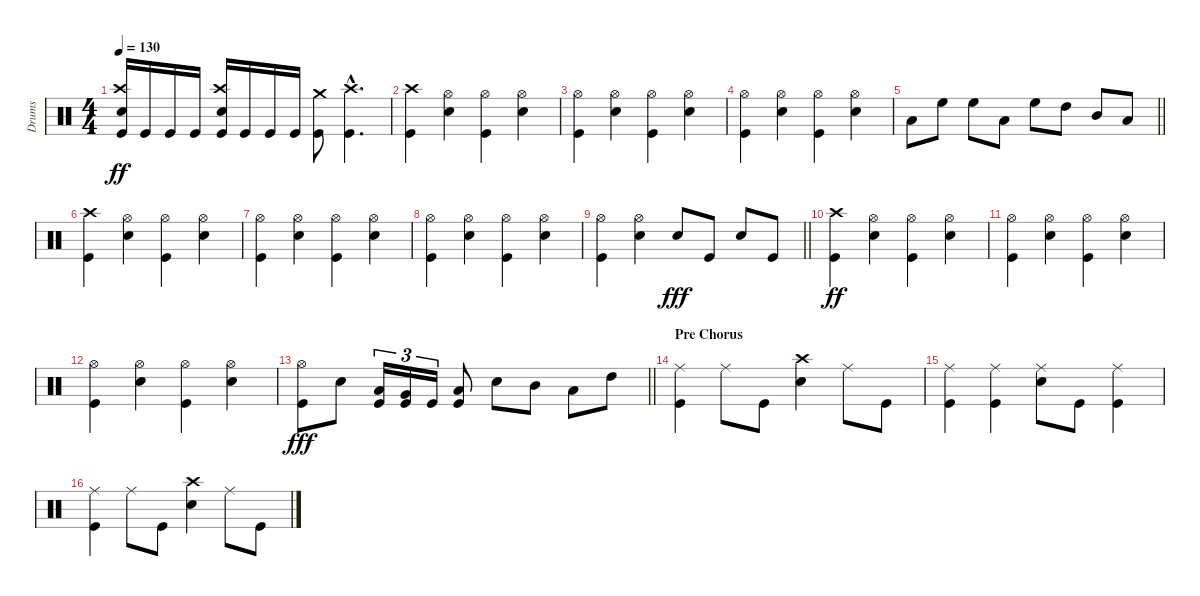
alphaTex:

\track ("Drums" "Drums") {instrument percussion}
\staff {score}
\articulation defaults
\ts (4 4)
\tempo 130
\clef neutral
\ks c
("Snare (hit) 2" "Crash high (hit)" "Kick (hit)").16{dy ff} "Kick (hit)".16 "Kick (hit)".16 "Kick (hit)".16 ("Crash high (hit)" "Snare (hit) 2" "Kick (hit)").16 "Kick (hit)".16 "Kick (hit)".16 "Kick (hit)".16 ("Crash medium (hit)" "Kick (hit)").8 ("Crash high (hit)"{hac} "Kick (hit)"{hac}).4{d} |
("Crash high (hit)" "Kick (hit)").4 ("Snare (hit) 2" "Hi-Hat (open)").4 ("Hi-Hat (open)" "Kick (hit)").4 ("Snare (hit) 2" "Hi-Hat (open)").4 |
("Hi-Hat (open)" "Kick (hit)").4 ("Snare (hit) 2" "Hi-Hat (open)").4 ("Kick (hit)" "Hi-Hat (open)").4 ("Hi-Hat (open)" "Snare (hit) 2").4 |
("Kick (hit)" "Hi-Hat (open)").4 ("Hi-Hat (open)" "Snare (hit) 2").4 ("Kick (hit)" "Hi-Hat (open)").4 ("Hi-Hat (open)" "Snare (hit) 2").4 |
\barLineRight lightlight "Low Tom (hit)".8 "High Floor Tom (hit)".8 "High Floor Tom (hit)".8 "Low Tom (hit)".8 "High Floor Tom (hit)".8 "High Tom (hit)".8 "Mid Tom (hit)".8 "Low Tom (hit)".8
|
("Crash high (hit)" "Kick (hit)").4 ("Snare (hit) 2" "Hi-Hat (open)").4 ("Hi-Hat (open)" "Kick (hit)").4 ("Snare (hit) 2" "Hi-Hat (open)").4 |
("Hi-Hat (open)" "Kick (hit)").4 ("Snare (hit) 2" "Hi-Hat (open)").4 ("Kick (hit)" "Hi-Hat (open)").4 ("Hi-Hat (open)" "Snare (hit) 2").4 |
("Kick (hit)" "Hi-Hat (open)").4 ("Hi-Hat (open)" "Snare (hit) 2").4 ("Kick (hit)" "Hi-Hat (open)").4 ("Hi-Hat (open)" "Snare (hit) 2").4 |
\barLineRight lightlight
("Kick (hit)" "Hi-Hat (open)").4 ("Hi-Hat (open)" "Snare (hit) 2").4 "Snare (hit) 2".8{dy fff} "Kick (hit)".8 "Snare (hit) 2".8 "Kick (hit)".8 |
("Crash high (hit)" "Kick (hit)").4{dy ff} ("Snare (hit) 2" "Hi-Hat (open)").4 ("Hi-Hat (open)" "Kick (hit)").4 ("Snare (hit) 2" "Hi-Hat (open)").4 |
("Hi-Hat (open)" "Kick (hit)").4 ("Snare (hit) 2" "Hi-Hat (open)").4 ("Kick (hit)" "Hi-Hat (open)").4 ("Hi-Hat (open)" "Snare (hit) 2").4 |
("Kick (hit)" "Hi-Hat (open)").4 ("Hi-Hat (open)" "Snare (hit) 2").4 ("Kick (hit)" "Hi-Hat (open)").4 ("Hi-Hat (open)" "Snare (hit) 2").4 |
\barLineRight lightlight
("Hi-Hat (open)" "Kick (hit)").8{dy fff} "Snare (hit) 2".8 ("Low Tom (hit)" "Kick (hit)").16{tu (3 2)} ("Very Low Tom (hit)" "Kick (hit)").16{tu (3 2)} "Kick (hit)".16{tu (3 2)} ("Low Floor Tom (hit)" "Kick (hit)").8 "Snare (hit) 2".8 "Mid Tom (hit)".8 "Low Tom (hit)".8 "High Tom (hit)".8 |
\section ("" "Pre Chorus")
("Kick (hit)" "Ride (middle)").4 "Ride (middle)".8 "Kick (hit)".8 ("Snare (hit) 2" "Crash high (hit)").4 "Ride (middle)".8 "Kick (hit)".8 |
("Kick (hit)" "Ride (middle)").4 ("Kick (hit)" "Ride (middle)").4 ("Snare (hit) 2" "Ride (middle)").8 "Kick (hit)".8 ("Ride (middle)" "Kick (hit)").4 |
("Ride (middle)" "Kick (hit)").4 "Ride (middle)".8 "Kick (hit)".8 ("Snare (hit) 2" "Crash high (hit)").4 "Ride (middle)".8 "Kick (hit)".8
